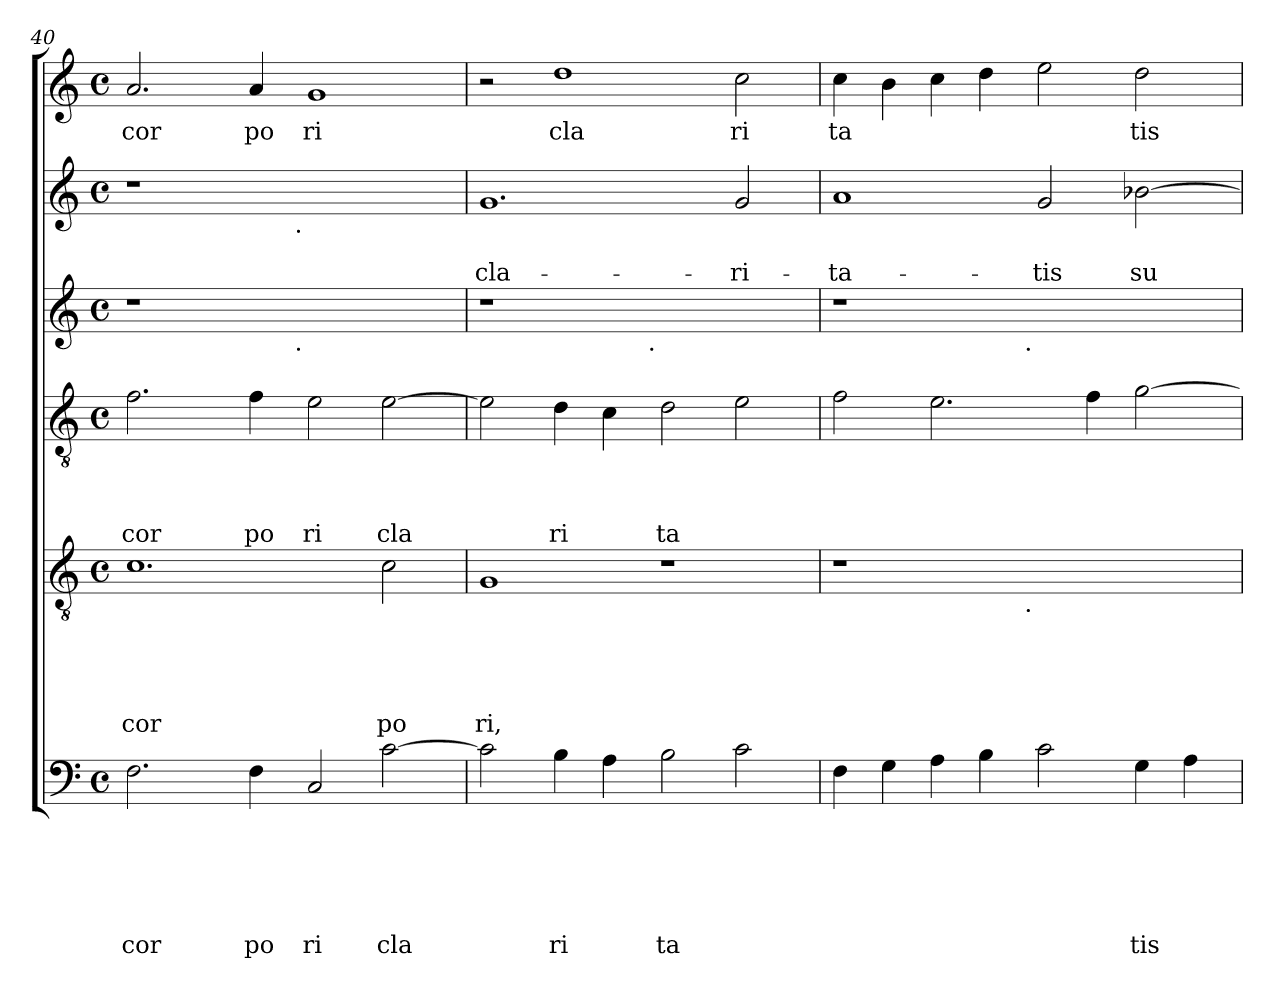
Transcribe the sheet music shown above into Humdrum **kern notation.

**kern	**text	**text	**text	**text	**text	**text	**kern	**text	**text	**text	**text	**text	**kern	**text	**text	**text	**text	**kern	**kern	**text	**text	**kern	**text
*part6	*part6	*part6	*part6	*part6	*part6	*part6	*part5	*part5	*part5	*part5	*part5	*part5	*part4	*part4	*part4	*part4	*part4	*part3	*part2	*part2	*part2	*part1	*part1
*staff6	*staff6	*staff6	*staff6	*staff6	*staff6	*staff6	*staff5	*staff5	*staff5	*staff5	*staff5	*staff5	*staff4	*staff4	*staff4	*staff4	*staff4	*staff3	*staff2	*staff2	*staff2	*staff1	*staff1
*clefF4	*	*	*	*	*	*	*clefGv2	*	*	*	*	*	*clefGv2	*	*	*	*	*clefG2	*clefG2	*	*	*clefG2	*
*k[]	*	*	*	*	*	*	*k[]	*	*	*	*	*	*k[]	*	*	*	*	*k[]	*k[]	*	*	*k[]	*
*C:	*	*	*	*	*	*	*C:	*	*	*	*	*	*C:	*	*	*	*	*C:	*C:	*	*	*C:	*
*M4/4	*	*	*	*	*	*	*M4/4	*	*	*	*	*	*M4/4	*	*	*	*	*M4/4	*M4/4	*	*	*M4/4	*
*met(c)	*	*	*	*	*	*	*met(c)	*	*	*	*	*	*met(c)	*	*	*	*	*met(c)	*met(c)	*	*	*met(c)	*
=40	=40	=40	=40	=40	=40	=40	=40	=40	=40	=40	=40	=40	=40	=40	=40	=40	=40	=40	=40	=40	=40	=40	=40
!	!	!	!	!	!	!LO:LY:b	!	!	!	!	!	!LO:LY:b	!	!	!	!	!LO:LY:b	!	!	!	!	!	!LO:LY:b
*	*	*	*	*	*	*	*	*	*	*	*	*	*	*	*	*	*	*^	*^	*	*	*	*
2.F\	.	.	.	.	.	cor	1.c	.	.	.	.	cor	2.f\	.	.	.	cor	1r	2ryy	1r	2ryy	.	.	2.a/	cor
.	.	.	.	.	.	.	.	.	.	.	.	.	.	.	.	.	.	.	4...ryy	.	4...ryy	.	.	.	.
!	!	!	!	!	!	!LO:LY:b	!	!	!	!	!	!	!	!	!	!	!LO:LY:b	!	!	!	!	!	!	!	!LO:LY:b
4F\	.	.	.	.	.	po	.	.	.	.	.	.	4f\	.	.	.	po	.	.	.	.	.	.	4a/	po
!	!	!	!	!	!	!	!	!	!	!	!	!	!	!	!	!	!	!	!	!	!LO:TX:b:t=.	!	!	!	!
!	!	!	!	!	!	!	!	!	!	!	!	!	!	!	!	!	!	!	!LO:TX:b:t=.	!	!	!	!	!	!
.	.	.	.	.	.	.	.	.	.	.	.	.	.	.	.	.	.	.	1ryy	.	1ryy	.	.	.	.
!	!	!	!	!	!	!LO:LY:b	!	!	!	!	!	!	!	!	!	!	!LO:LY:b	!	!	!	!	!	!	!	!LO:LY:b
2C/	.	.	.	.	.	ri	.	.	.	.	.	.	2e\	.	.	.	ri	1ryy	.	1ryy	.	.	.	1g	ri
!	!	!	!	!	!	!LO:LY:b	!	!	!	!	!	!LO:LY:b	!	!	!	!	!LO:LY:b	!	!	!	!	!	!	!	!
[>2c\	.	.	.	.	.	cla	2c\	.	.	.	.	po	[>2e\	.	.	.	cla	.	.	.	.	.	.	.	.
.	.	.	.	.	.	.	.	.	.	.	.	.	.	.	.	.	.	.	32ryy	.	32ryy	.	.	.	.
=41	=41	=41	=41	=41	=41	=41	=41	=41	=41	=41	=41	=41	=41	=41	=41	=41	=41	=41	=41	=41	=41	=41	=41	=41	=41
!	!	!	!	!	!	!	!	!	!	!	!	!LO:LY:b	!	!	!	!	!	!	!	!	!	!	!LO:LY:b	!	!
*	*	*	*	*	*	*	*	*	*	*	*	*	*	*	*	*	*	*	*	*v	*v	*	*	*	*
2c\]	.	.	.	.	.	.	1G	.	.	.	.	ri,	2e\]	.	.	.	.	1r	2ryy	1.g	.	cla-	2r	.
!	!	!	!	!	!	!LO:LY:b	!	!	!	!	!	!	!	!	!	!	!LO:LY:b	!	!	!	!	!	!	!LO:LY:b
4B\	.	.	.	.	.	ri	.	.	.	.	.	.	4d\	.	.	.	ri	.	4...ryy	.	.	.	1dd	cla
4A\	.	.	.	.	.	.	.	.	.	.	.	.	4c\	.	.	.	.	.	.	.	.	.	.	.
!	!	!	!	!	!	!	!	!	!	!	!	!	!	!	!	!	!	!	!LO:TX:b:t=.	!	!	!	!	!
.	.	.	.	.	.	.	.	.	.	.	.	.	.	.	.	.	.	.	1ryy	.	.	.	.	.
!	!	!	!	!	!	!LO:LY:b	!	!	!	!	!	!	!	!	!	!	!LO:LY:b	!	!	!	!	!	!	!
2B\	.	.	.	.	.	ta	1r	.	.	.	.	.	2d\	.	.	.	ta	1ryy	.	.	.	.	.	.
!	!	!	!	!	!	!	!	!	!	!	!	!	!	!	!	!	!	!	!	!	!	!LO:LY:b	!	!LO:LY:b
2c\	.	.	.	.	.	.	.	.	.	.	.	.	2e\	.	.	.	.	.	.	2g/	.	-ri-	2cc\	ri
.	.	.	.	.	.	.	.	.	.	.	.	.	.	.	.	.	.	.	32ryy	.	.	.	.	.
=42	=42	=42	=42	=42	=42	=42	=42	=42	=42	=42	=42	=42	=42	=42	=42	=42	=42	=42	=42	=42	=42	=42	=42	=42
!	!	!	!	!	!	!	!	!	!	!	!	!	!	!	!	!	!	!	!	!	!	!LO:LY:b	!	!LO:LY:b
*	*	*	*	*	*	*	*^	*	*	*	*	*	*	*	*	*	*	*	*	*	*	*	*	*
4F\	.	.	.	.	.	.	1r	2ryy	.	.	.	.	.	2f\	.	.	.	.	1r	2ryy	1a	.	-ta-	4cc\	ta
4G\	.	.	.	.	.	.	.	.	.	.	.	.	.	.	.	.	.	.	.	.	.	.	.	4b\	.
4A\	.	.	.	.	.	.	.	4...ryy	.	.	.	.	.	2.e\	.	.	.	.	.	4...ryy	.	.	.	4cc\	.
4B\	.	.	.	.	.	.	.	.	.	.	.	.	.	.	.	.	.	.	.	.	.	.	.	4dd\	.
!	!	!	!	!	!	!	!	!	!	!	!	!	!	!	!	!	!	!	!	!LO:TX:b:t=.	!	!	!	!	!
!	!	!	!	!	!	!	!	!LO:TX:b:t=.	!	!	!	!	!	!	!	!	!	!	!	!	!	!	!	!	!
.	.	.	.	.	.	.	.	1ryy	.	.	.	.	.	.	.	.	.	.	.	1ryy	.	.	.	.	.
!	!	!	!	!	!	!	!	!	!	!	!	!	!	!	!	!	!	!	!	!	!	!	!LO:LY:b	!	!
2c\	.	.	.	.	.	.	1ryy	.	.	.	.	.	.	.	.	.	.	.	1ryy	.	2g/	.	-tis	2ee\	.
.	.	.	.	.	.	.	.	.	.	.	.	.	.	4f\	.	.	.	.	.	.	.	.	.	.	.
!	!	!	!	!	!	!LO:LY:b	!	!	!	!	!	!	!	!	!	!	!	!	!	!	!	!	!LO:LY:b	!	!LO:LY:b
4G\	.	.	.	.	.	tis	.	.	.	.	.	.	.	[>2g\	.	.	.	.	.	.	[>2b-X\	.	su-	2dd\	tis
4A\	.	.	.	.	.	.	.	.	.	.	.	.	.	.	.	.	.	.	.	.	.	.	.	.	.
.	.	.	.	.	.	.	.	32ryy	.	.	.	.	.	.	.	.	.	.	.	32ryy	.	.	.	.	.
*	*	*	*	*	*	*	*v	*v	*	*	*	*	*	*	*	*	*	*	*v	*v	*	*	*	*	*
=	=	=	=	=	=	=	=	=	=	=	=	=	=	=	=	=	=	=	=	=	=	=	=
*-	*-	*-	*-	*-	*-	*-	*-	*-	*-	*-	*-	*-	*-	*-	*-	*-	*-	*-	*-	*-	*-	*-	*-
